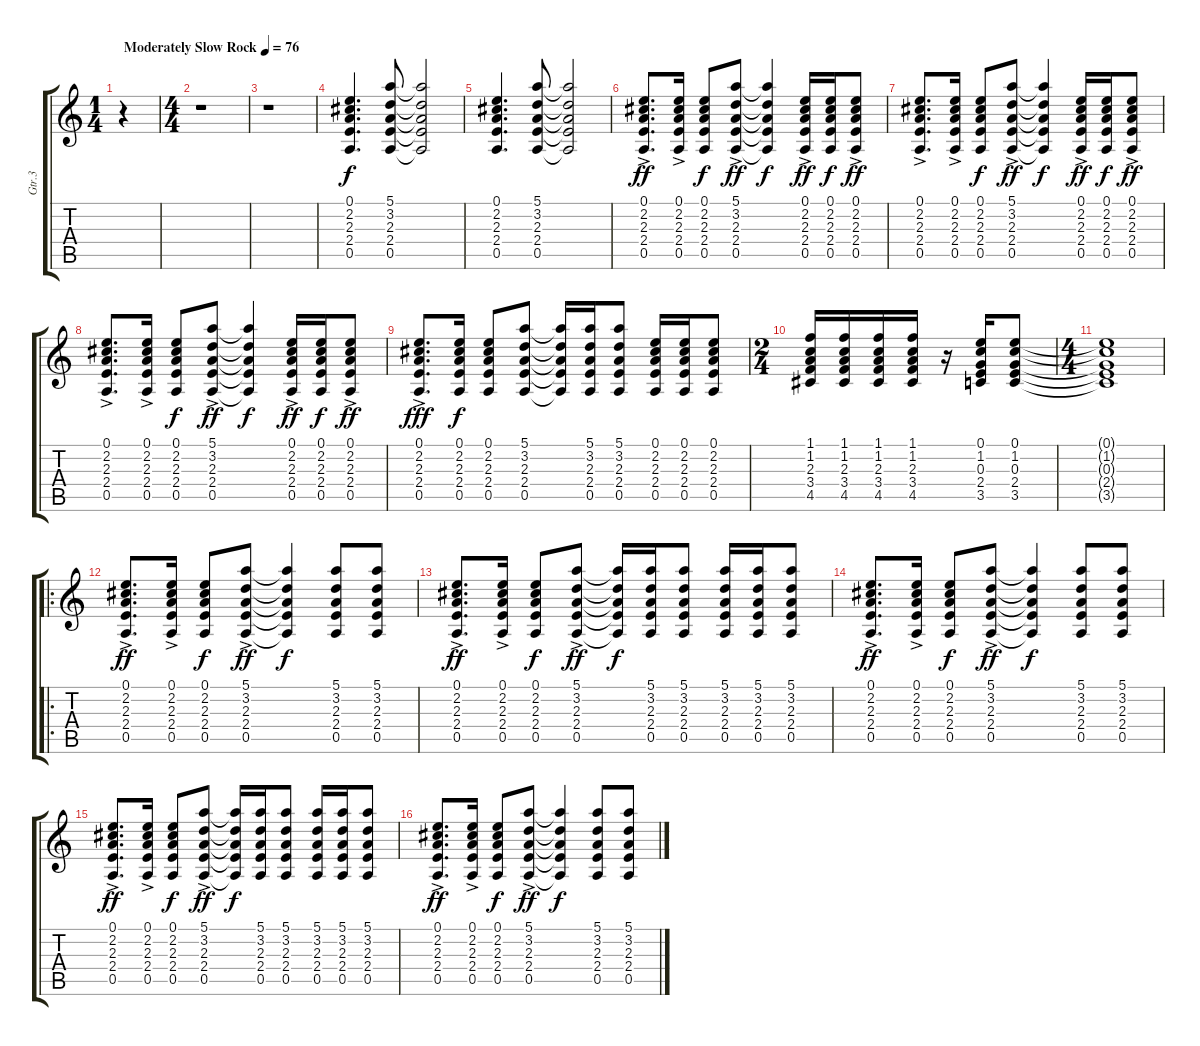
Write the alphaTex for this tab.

\track ("Gtr.3" "Gtr.3") {instrument electricguitarclean}
\staff {score tabs}
\tuning (E4 B3 G3 D3 A2 E2) {hide}
\ts (1 4)
\tempo (76 "Moderately Slow Rock")
\clef g2
\ks c
r.4{dy f instrument electricguitarclean} |
\ts (4 4)
r.1 |
r.1 |
(0.1 2.2 2.3 2.4 0.5).4{d} (5.1 3.2 2.3 2.4 0.5).8 (5.1{t} 3.2{t} 2.3{t} 2.4{t} 0.5{t}).2 |
(0.1 2.2 2.3 2.4 0.5).4{d} (5.1 3.2 2.3 2.4 0.5).8 (5.1{t} 3.2{t} 2.3{t} 2.4{t} 0.5{t}).2 |
(0.1{ac} 2.2{ac} 2.3{ac} 2.4{ac} 0.5{ac}).8{d dy ff} (0.1{ac} 2.2{ac} 2.3{ac} 2.4{ac} 0.5{ac}).16 (0.1 2.2 2.3 2.4 0.5).8{dy f} (5.1{ac} 3.2{ac} 2.3{ac} 2.4{ac} 0.5{ac}).8{dy ff} (5.1{t} 3.2{t} 2.3{t} 2.4{t} 0.5{t}).4{dy f} (0.1{ac} 2.2{ac} 2.3{ac} 2.4{ac} 0.5{ac}).16{dy ff} (0.1 2.2 2.3 2.4 0.5).16{dy f} (0.1{ac} 2.2{ac} 2.3{ac} 2.4{ac} 0.5{ac}).8{dy ff} |
(0.1{ac} 2.2{ac} 2.3{ac} 2.4{ac} 0.5{ac}).8{d} (0.1{ac} 2.2{ac} 2.3{ac} 2.4{ac} 0.5{ac}).16 (0.1 2.2 2.3 2.4 0.5).8{dy f} (5.1{ac} 3.2{ac} 2.3{ac} 2.4{ac} 0.5{ac}).8{dy ff} (5.1{t} 3.2{t} 2.3{t} 2.4{t} 0.5{t}).4{dy f} (0.1{ac} 2.2{ac} 2.3{ac} 2.4{ac} 0.5{ac}).16{dy ff} (0.1 2.2 2.3 2.4 0.5).16{dy f} (0.1{ac} 2.2{ac} 2.3{ac} 2.4{ac} 0.5{ac}).8{dy ff} |
(0.1{ac} 2.2{ac} 2.3{ac} 2.4{ac} 0.5{ac}).8{d} (0.1{ac} 2.2{ac} 2.3{ac} 2.4{ac} 0.5{ac}).16 (0.1 2.2 2.3 2.4 0.5).8{dy f} (5.1{ac} 3.2{ac} 2.3{ac} 2.4{ac} 0.5{ac}).8{dy ff} (5.1{t} 3.2{t} 2.3{t} 2.4{t} 0.5{t}).4{dy f} (0.1{ac} 2.2{ac} 2.3{ac} 2.4{ac} 0.5{ac}).16{dy ff} (0.1 2.2 2.3 2.4 0.5).16{dy f} (0.1{ac} 2.2{ac} 2.3{ac} 2.4{ac} 0.5{ac}).8{dy ff} |
(0.1{ac} 2.2{ac} 2.3{ac} 2.4{ac} 0.5{ac}).8{d dy fff} (0.1 2.2 2.3 2.4 0.5).16{dy f} (0.1 2.2 2.3 2.4 0.5).8 (5.1 3.2 2.3 2.4 0.5).8 (5.1{t} 3.2{t} 2.3{t} 2.4{t} 0.5{t}).16 (5.1 3.2 2.3 2.4 0.5).16 (5.1 3.2 2.3 2.4 0.5).8 (0.1 2.2 2.3 2.4 0.5).16 (0.1 2.2 2.3 2.4 0.5).16 (0.1 2.2 2.3 2.4 0.5).8 |
\ts (2 4)
(1.1 1.2 2.3 3.4 4.5).16 (1.1 1.2 2.3 3.4 4.5).16 (1.1 1.2 2.3 3.4 4.5).16 (1.1 1.2 2.3 3.4 4.5).16 r.16 (0.1 1.2 0.3 2.4 3.5).16 (0.1 1.2 0.3 2.4 3.5).8 |
\ts (4 4)
(0.1{t} 1.2{t} 0.3{t} 2.4{t} 3.5{t}).1 |
\ro
(0.1{ac} 2.2{ac} 2.3{ac} 2.4{ac} 0.5{ac}).8{d dy ff} (0.1{ac} 2.2{ac} 2.3{ac} 2.4{ac} 0.5{ac}).16 (0.1 2.2 2.3 2.4 0.5).8{dy f} (5.1{ac} 3.2{ac} 2.3{ac} 2.4{ac} 0.5{ac}).8{dy ff} (5.1{t} 3.2{t} 2.3{t} 2.4{t} 0.5{t}).4{dy f} (5.1 3.2 2.3 2.4 0.5).8 (5.1 3.2 2.3 2.4 0.5).8 |
(0.1{ac} 2.2{ac} 2.3{ac} 2.4{ac} 0.5{ac}).8{d dy ff} (0.1{ac} 2.2{ac} 2.3{ac} 2.4{ac} 0.5{ac}).16 (0.1 2.2 2.3 2.4 0.5).8{dy f} (5.1{ac} 3.2{ac} 2.3{ac} 2.4{ac} 0.5{ac}).8{dy ff} (5.1{t} 3.2{t} 2.3{t} 2.4{t} 0.5{t}).16{dy f} (5.1 3.2 2.3 2.4 0.5).16 (5.1 3.2 2.3 2.4 0.5).8 (5.1 3.2 2.3 2.4 0.5).16 (5.1 3.2 2.3 2.4 0.5).16 (5.1 3.2 2.3 2.4 0.5).8 |
(0.1{ac} 2.2{ac} 2.3{ac} 2.4{ac} 0.5{ac}).8{d dy ff} (0.1{ac} 2.2{ac} 2.3{ac} 2.4{ac} 0.5{ac}).16 (0.1 2.2 2.3 2.4 0.5).8{dy f} (5.1{ac} 3.2{ac} 2.3{ac} 2.4{ac} 0.5{ac}).8{dy ff} (5.1{t} 3.2{t} 2.3{t} 2.4{t} 0.5{t}).4{dy f} (5.1 3.2 2.3 2.4 0.5).8 (5.1 3.2 2.3 2.4 0.5).8 |
(0.1{ac} 2.2{ac} 2.3{ac} 2.4{ac} 0.5{ac}).8{d dy ff} (0.1{ac} 2.2{ac} 2.3{ac} 2.4{ac} 0.5{ac}).16 (0.1 2.2 2.3 2.4 0.5).8{dy f} (5.1{ac} 3.2{ac} 2.3{ac} 2.4{ac} 0.5{ac}).8{dy ff} (5.1{t} 3.2{t} 2.3{t} 2.4{t} 0.5{t}).16{dy f} (5.1 3.2 2.3 2.4 0.5).16 (5.1 3.2 2.3 2.4 0.5).8 (5.1 3.2 2.3 2.4 0.5).16 (5.1 3.2 2.3 2.4 0.5).16 (5.1 3.2 2.3 2.4 0.5).8 |
(0.1{ac} 2.2{ac} 2.3{ac} 2.4{ac} 0.5{ac}).8{d dy ff} (0.1{ac} 2.2{ac} 2.3{ac} 2.4{ac} 0.5{ac}).16 (0.1 2.2 2.3 2.4 0.5).8{dy f} (5.1{ac} 3.2{ac} 2.3{ac} 2.4{ac} 0.5{ac}).8{dy ff} (5.1{t} 3.2{t} 2.3{t} 2.4{t} 0.5{t}).4{dy f} (5.1 3.2 2.3 2.4 0.5).8 (5.1 3.2 2.3 2.4 0.5).8
